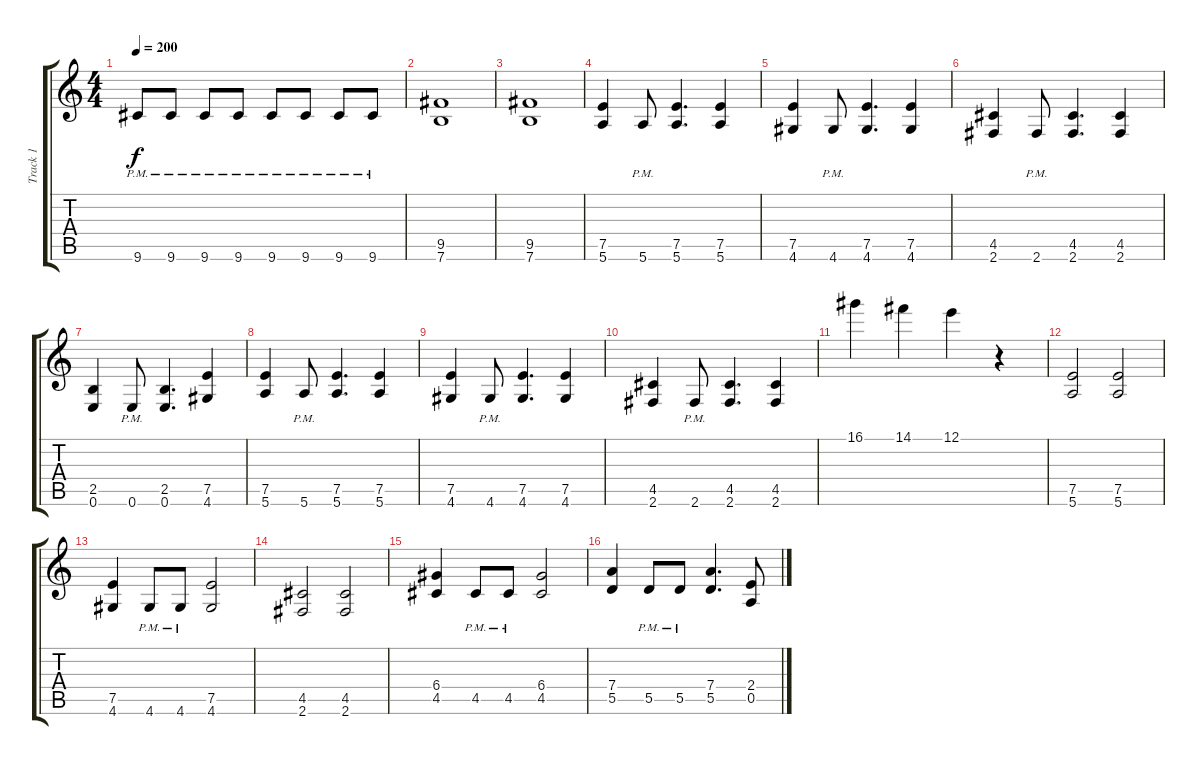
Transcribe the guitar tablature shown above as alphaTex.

\track ("Track 1" "Track 1") {instrument overdrivenguitar}
\staff {score tabs}
\tuning (E4 B3 G3 D3 A2 E2) {hide}
\ts (4 4)
\tempo 200
\clef g2
\ks c
9.6{pm}.8{dy f} 9.6{pm}.8 9.6{pm}.8 9.6{pm}.8 9.6{pm}.8 9.6{pm}.8 9.6{pm}.8 9.6{pm}.8 |
(9.5 7.6).1 |
(9.5 7.6).1 |
(7.5 5.6).4 5.6{pm}.8 (7.5 5.6).4{d} (7.5 5.6).4 |
(7.5 4.6).4 4.6{pm}.8 (7.5 4.6).4{d} (7.5 4.6).4 |
(4.5 2.6).4 2.6{pm}.8 (4.5 2.6).4{d} (4.5 2.6).4 |
(2.5 0.6).4 0.6{pm}.8 (2.5 0.6).4{d} (7.5 4.6).4 |
(7.5 5.6).4 5.6{pm}.8 (7.5 5.6).4{d} (7.5 5.6).4 |
(7.5 4.6).4 4.6{pm}.8 (7.5 4.6).4{d} (7.5 4.6).4 |
(4.5 2.6).4 2.6{pm}.8 (4.5 2.6).4{d} (4.5 2.6).4 |
16.1.4 14.1.4 12.1.4 r.4 |
(7.5 5.6).2 (7.5 5.6).2 |
(7.5 4.6).4 4.6{pm}.8 4.6{pm}.8 (7.5 4.6).2 |
(4.5 2.6).2 (4.5 2.6).2 |
(6.4 4.5).4 4.5{pm}.8 4.5{pm}.8 (6.4 4.5).2 |
(7.4 5.5).4 5.5{pm}.8 5.5{pm}.8 (7.4 5.5).4{d} (2.4 0.5).8
